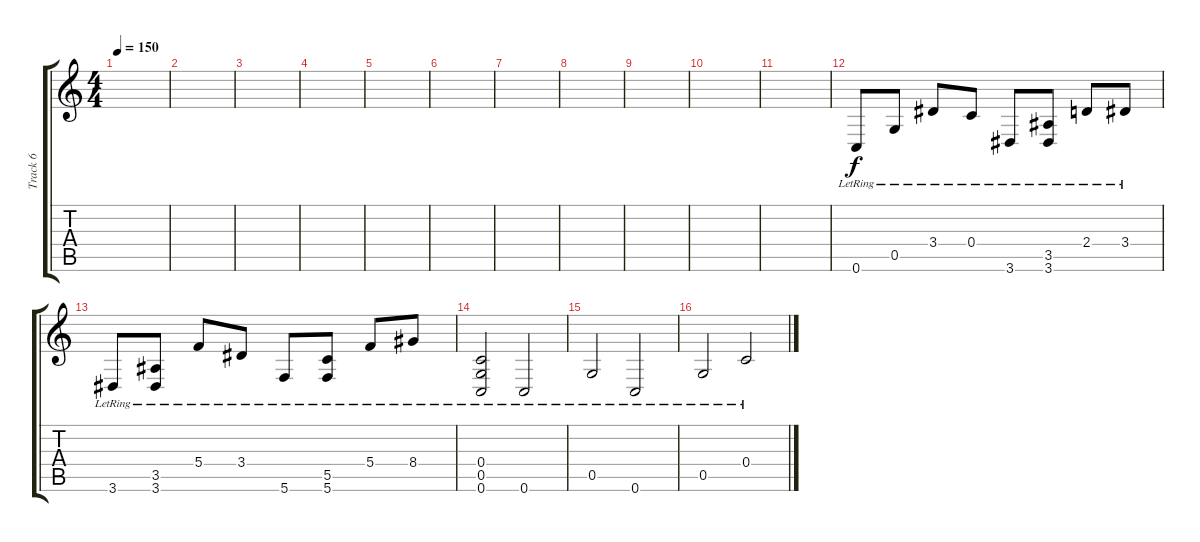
\track ("Track 6" "Track 6") {instrument acousticguitarnylon}
\staff {score tabs}
\tuning (D4 A3 F3 C3 G2 C2) {hide}
\ts (4 4)
\tempo 150
\clef g2
\ks c
|
|
|
|
|
|
|
|
|
|
|
0.6{lr}.8 0.5{lr}.8 3.4{lr}.8 0.4{lr}.8 3.6{lr}.8 (3.5{lr} 3.6{lr}).8 2.4{lr}.8 3.4{lr}.8 |
3.6{lr}.8 (3.5{lr} 3.6{lr}).8 5.4{lr}.8 3.4{lr}.8 5.6{lr}.8 (5.5{lr} 5.6).8 5.4{lr}.8 8.4{lr}.8 |
(0.4{lr} 0.5{lr} 0.6{lr}).2 0.6{lr}.2 |
0.5{lr}.2 0.6{lr}.2 |
0.5{lr}.2 0.4{lr}.2
